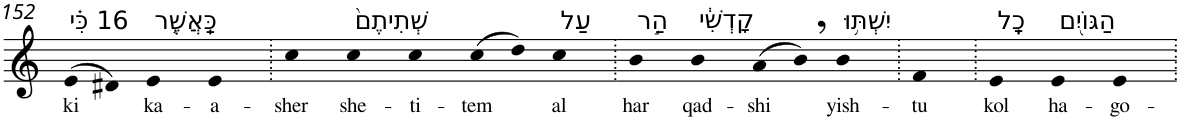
**kern	**text
*part1	*part1
*staff1	*staff1
*I"Piano	*
*I'Pno	*
!!LO:PB:g=z
*clefG2	*
*k[]	*
=152	=152
!LO:TX:a:t=16 כִּ֗י	!
!	!LO:LY:b
(>8e	ki
8d#X)	.
!LO:TX:a:t=כַּֽאֲשֶׁ֤ר	!
!	!LO:LY:b
4e	ka-
!	!LO:LY:b
4e	-a-
=153.	=153.
!	!LO:LY:b
4cc	-sher
!LO:TX:a:t=שְׁתִיתֶם֙	!
!	!LO:LY:b
4cc	she-
!	!LO:LY:b
4cc	-ti-
!	!LO:LY:b
(>8cc	-tem
8dd)	.
!LO:TX:a:t=עַל	!
!	!LO:LY:b
4cc	al
=154.	=154.
!LO:TX:a:t=הַ֣ר	!
!	!LO:LY:b
4b	har
!LO:TX:a:t=קָדְשִׁ֔י	!
!	!LO:LY:b
4b	qad-
!	!LO:LY:b
(>8a	-shi
8b,)	.
!LO:TX:a:t=יִשְׁתּ֥וּ	!
!	!LO:LY:b
4b	yish-
=155.	=155.
!	!LO:LY:b
4f	-tu
=156.	=156.
!LO:TX:a:t=כָֽל	!
!	!LO:LY:b
4e	kol
!LO:TX:a:t=הַגּוֹיִ֖ם	!
!	!LO:LY:b
4e	ha-
!	!LO:LY:b
4e	-go-
=.	=.
*-	*-
